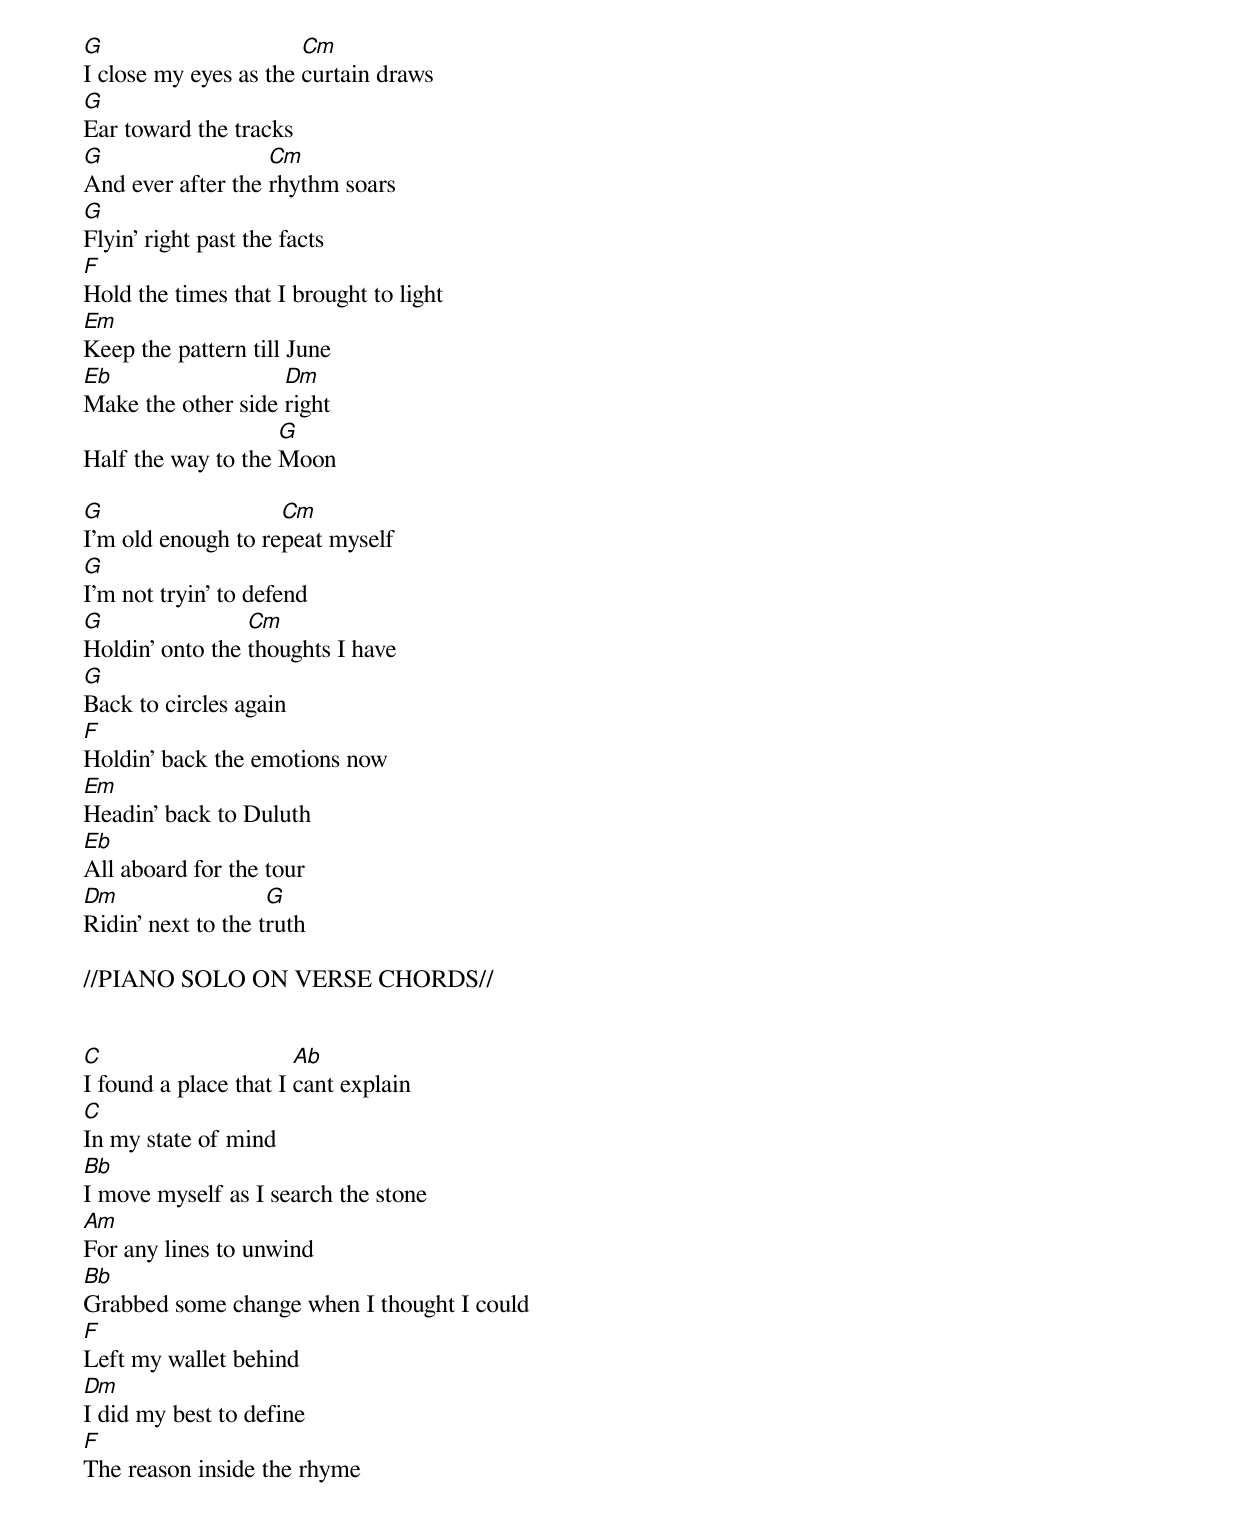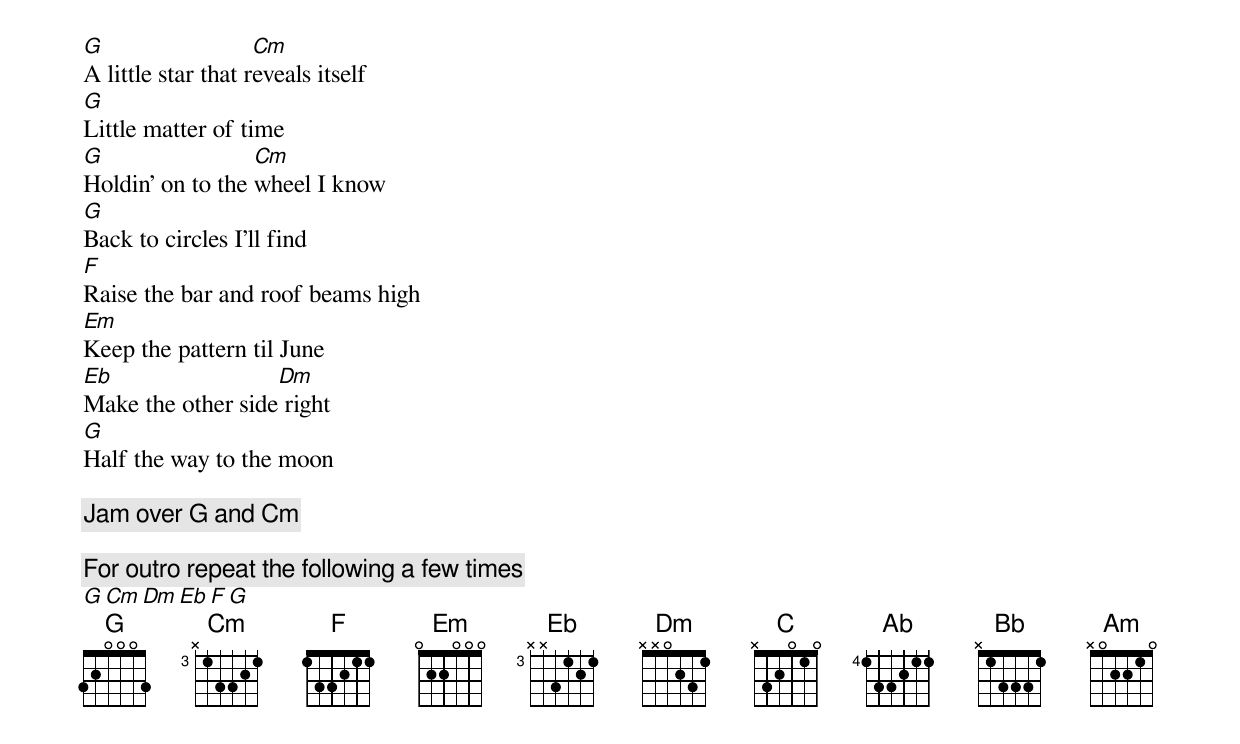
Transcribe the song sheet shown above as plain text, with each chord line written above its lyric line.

G                      Cm
I close my eyes as the curtain draws
G
Ear toward the tracks
G                  Cm
And ever after the rhythm soars
G
Flyin' right past the facts
F
Hold the times that I brought to light
Em
Keep the pattern till June
Eb                  Dm
Make the other side right
                    G
Half the way to the Moon

G                   Cm
I'm old enough to repeat myself
G
I'm not tryin' to defend
G                Cm
Holdin' onto the thoughts I have
G
Back to circles again
F
Holdin' back the emotions now
Em
Headin' back to Duluth
Eb
All aboard for the tour
Dm                  G
Ridin' next to the truth

//PIANO SOLO ON VERSE CHORDS//


C                      Ab
I found a place that I cant explain
C
In my state of mind
Bb
I move myself as I search the stone
Am
For any lines to unwind
Bb
Grabbed some change when I thought I could
F
Left my wallet behind
Dm
I did my best to define
F
The reason inside the rhyme

G                   Cm
A little star that reveals itself
G
Little matter of time
G                 Cm
Holdin' on to the wheel I know
G
Back to circles I'll find
F
Raise the bar and roof beams high
Em
Keep the pattern til June
Eb                 Dm
Make the other side right
G
Half the way to the moon

[Jam over G and Cm]

[For outro repeat the following a few times]
G     Cm  Dm  Eb  F  G
